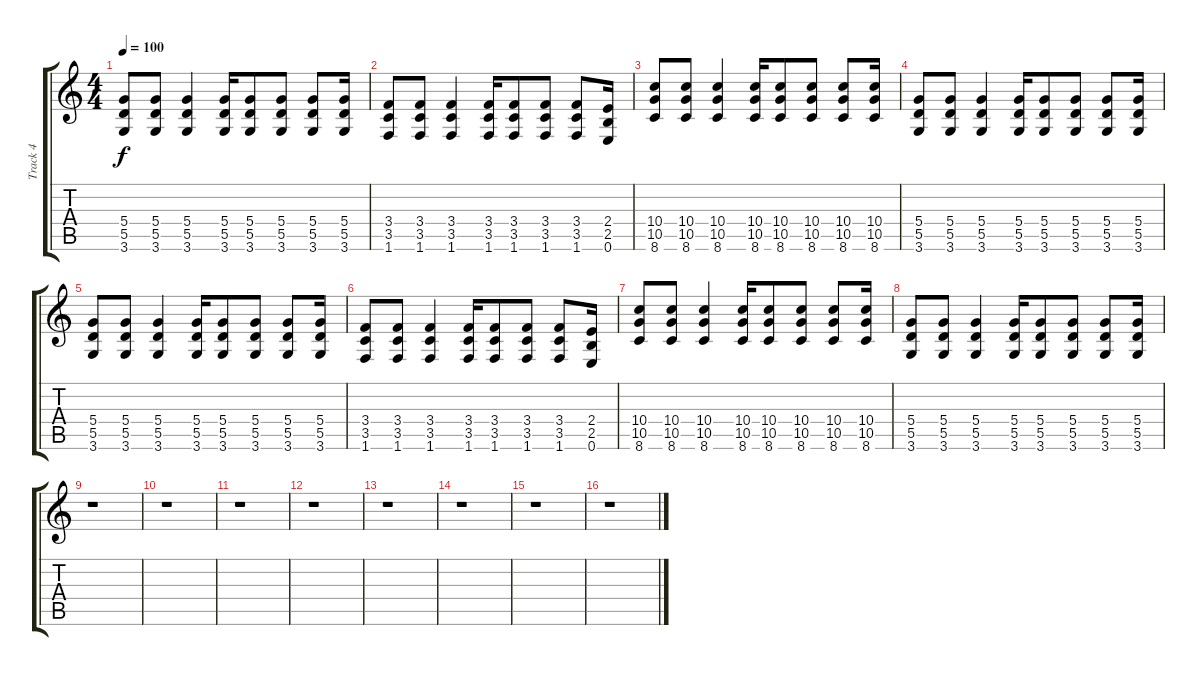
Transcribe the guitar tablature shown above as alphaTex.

\track ("Track 4" "Track 4") {instrument overdrivenguitar}
\staff {score tabs}
\tuning (E4 B3 G3 D3 A2 E2) {hide}
\ts (4 4)
\tempo 100
\clef g2
\ks c
(5.4 5.5 3.6).8{dy f} (5.4 5.5 3.6).8 (5.4 5.5 3.6).4 (5.4 5.5 3.6).16 (5.4 5.5 3.6).8 (5.4 5.5 3.6).8 (5.4 5.5 3.6).8 (5.4 5.5 3.6).16 |
(3.4 3.5 1.6).8 (3.4 3.5 1.6).8 (3.4 3.5 1.6).4 (3.4 3.5 1.6).16 (3.4 3.5 1.6).8 (3.4 3.5 1.6).8 (3.4 3.5 1.6).8 (2.4 2.5 0.6).16 |
(10.4 10.5 8.6).8 (10.4 10.5 8.6).8 (10.4 10.5 8.6).4 (10.4 10.5 8.6).16 (10.4 10.5 8.6).8 (10.4 10.5 8.6).8 (10.4 10.5 8.6).8 (10.4 10.5 8.6).16 |
(5.4 5.5 3.6).8 (5.4 5.5 3.6).8 (5.4 5.5 3.6).4 (5.4 5.5 3.6).16 (5.4 5.5 3.6).8 (5.4 5.5 3.6).8 (5.4 5.5 3.6).8 (5.4 5.5 3.6).16 |
(5.4 5.5 3.6).8 (5.4 5.5 3.6).8 (5.4 5.5 3.6).4 (5.4 5.5 3.6).16 (5.4 5.5 3.6).8 (5.4 5.5 3.6).8 (5.4 5.5 3.6).8 (5.4 5.5 3.6).16 |
(3.4 3.5 1.6).8 (3.4 3.5 1.6).8 (3.4 3.5 1.6).4 (3.4 3.5 1.6).16 (3.4 3.5 1.6).8 (3.4 3.5 1.6).8 (3.4 3.5 1.6).8 (2.4 2.5 0.6).16 |
(10.4 10.5 8.6).8 (10.4 10.5 8.6).8 (10.4 10.5 8.6).4 (10.4 10.5 8.6).16 (10.4 10.5 8.6).8 (10.4 10.5 8.6).8 (10.4 10.5 8.6).8 (10.4 10.5 8.6).16 |
(5.4 5.5 3.6).8 (5.4 5.5 3.6).8 (5.4 5.5 3.6).4 (5.4 5.5 3.6).16 (5.4 5.5 3.6).8 (5.4 5.5 3.6).8 (5.4 5.5 3.6).8 (5.4 5.5 3.6).16 |
r.1 |
r.1 |
r.1 |
r.1 |
r.1 |
r.1 |
r.1 |
r.1
